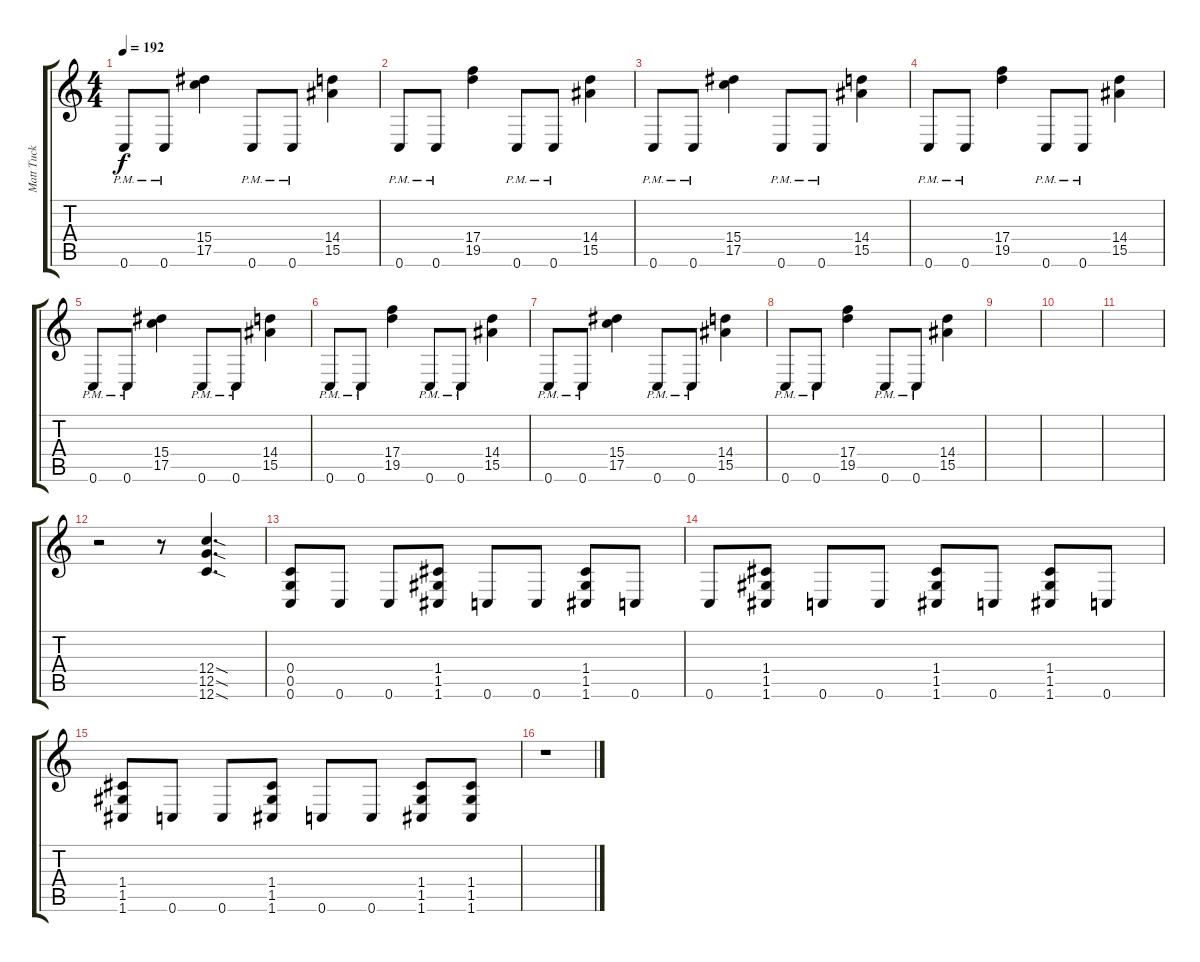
\track ("Matt Tuck " "Matt Tuck ") {instrument distortionguitar}
\staff {score tabs}
\tuning (D4 A3 F3 C3 G2 C2) {hide}
\ts (4 4)
\tempo 192
\clef g2
\ks c
0.6{pm}.8{dy f instrument overdrivenguitar} 0.6{pm}.8 (15.4 17.5).4 0.6{pm}.8 0.6{pm}.8 (14.4 15.5).4 |
0.6{pm}.8 0.6{pm}.8 (17.4 19.5).4 0.6{pm}.8 0.6{pm}.8 (14.4 15.5).4 |
0.6{pm}.8 0.6{pm}.8 (15.4 17.5).4 0.6{pm}.8 0.6{pm}.8 (14.4 15.5).4 |
0.6{pm}.8 0.6{pm}.8 (17.4 19.5).4 0.6{pm}.8 0.6{pm}.8 (14.4 15.5).4 |
0.6{pm}.8 0.6{pm}.8 (15.4 17.5).4 0.6{pm}.8 0.6{pm}.8 (14.4 15.5).4 |
0.6{pm}.8 0.6{pm}.8 (17.4 19.5).4 0.6{pm}.8 0.6{pm}.8 (14.4 15.5).4 |
0.6{pm}.8 0.6{pm}.8 (15.4 17.5).4 0.6{pm}.8 0.6{pm}.8 (14.4 15.5).4 |
0.6{pm}.8 0.6{pm}.8 (17.4 19.5).4 0.6{pm}.8 0.6{pm}.8 (14.4 15.5).4 |
|
|
|
r.2 r.8 (12.4{sod} 12.5{sod} 12.6{sod}).4{d instrument distortionguitar} |
(0.4 0.5 0.6).8 0.6.8 0.6.8 (1.4 1.5 1.6).8 0.6.8 0.6.8 (1.4 1.5 1.6).8 0.6.8 |
0.6.8 (1.4 1.5 1.6).8 0.6.8 0.6.8 (1.4 1.5 1.6).8 0.6.8 (1.4 1.5 1.6).8 0.6.8 |
(1.4 1.5 1.6).8 0.6.8 0.6.8 (1.4 1.5 1.6).8 0.6.8 0.6.8 (1.4 1.5 1.6).8 (1.4 1.5 1.6).8 |
r.1
